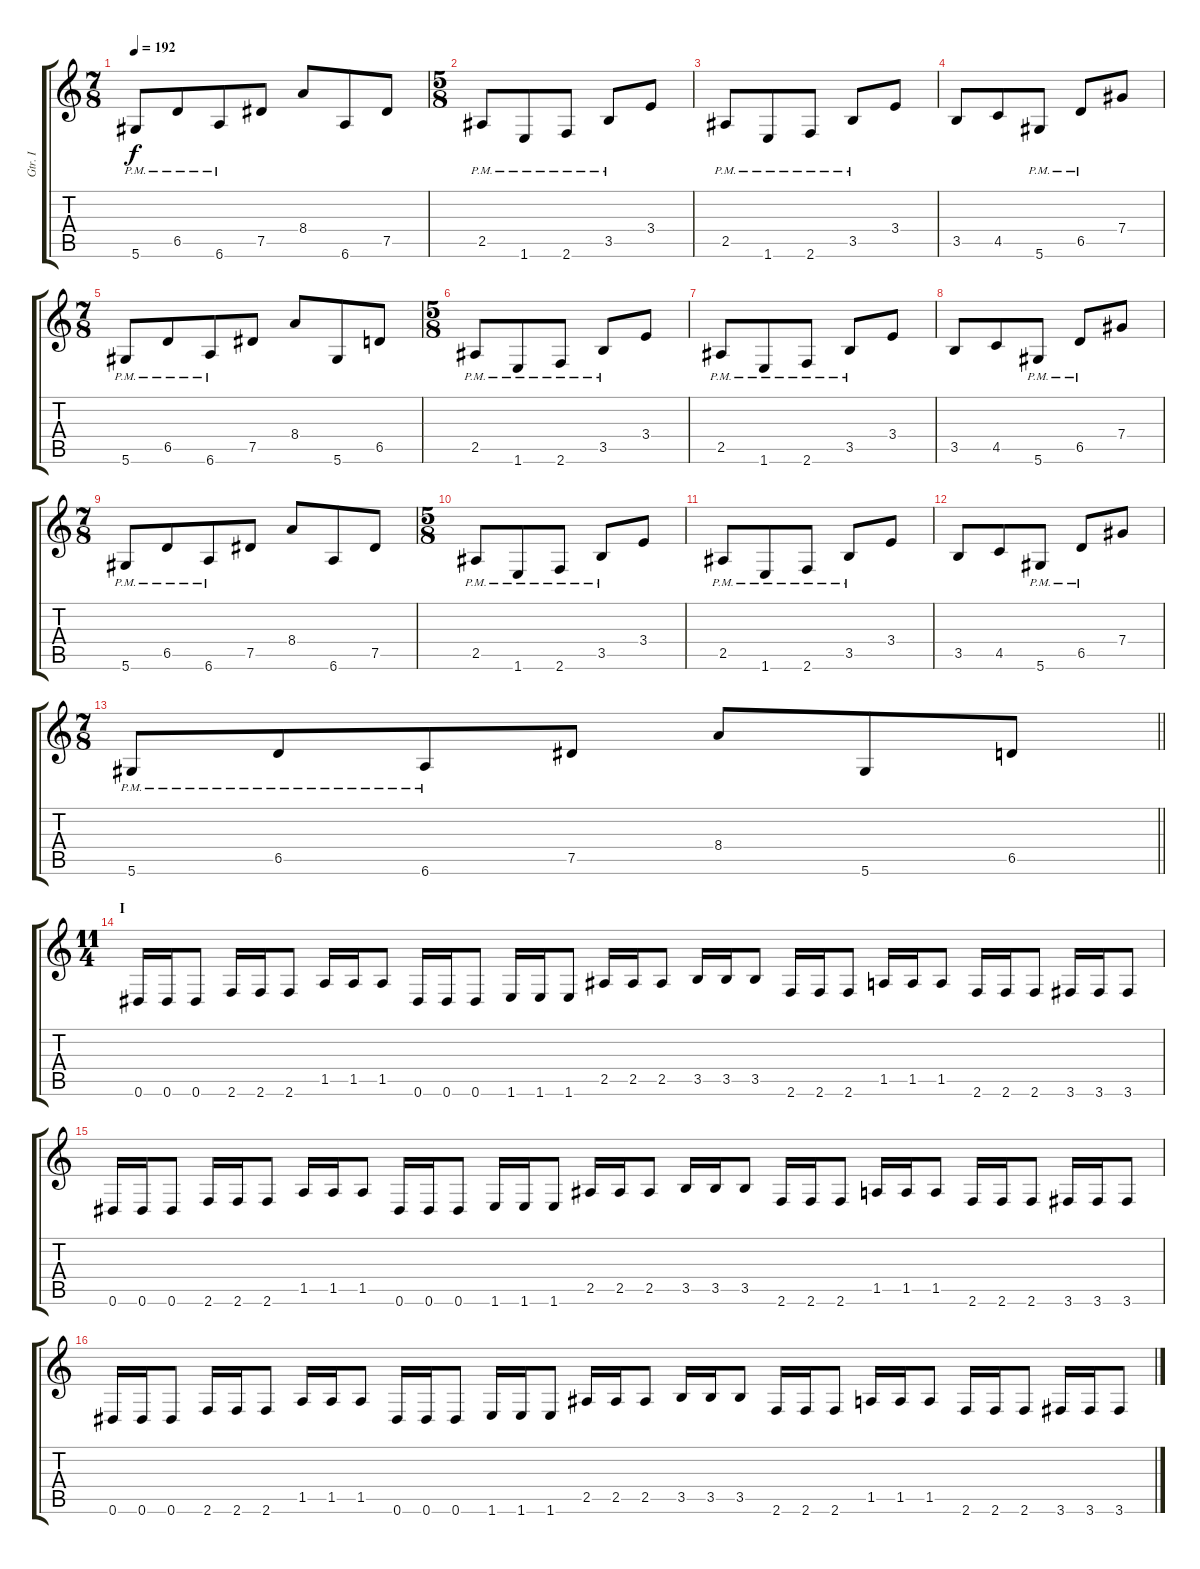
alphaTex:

\track ("Gtr. I" "Gtr. I") {instrument distortionguitar}
\staff {score tabs}
\tuning (Eb4 Bb3 Gb3 Db3 Ab2 Eb2) {hide}
\ts (7 8)
\tempo 192
\clef g2
\ks c
5.6{pm}.8{dy f} 6.5{pm}.8 6.6{pm}.8 7.5.8 8.4.8 6.6.8 7.5.8 |
\ts (5 8)
2.5{pm}.8 1.6{pm}.8 2.6{pm}.8 3.5{pm}.8 3.4.8 |
2.5{pm}.8 1.6{pm}.8 2.6{pm}.8 3.5{pm}.8 3.4.8 |
3.5.8 4.5.8 5.6{pm}.8 6.5{pm}.8 7.4.8 |
\ts (7 8)
5.6{pm}.8 6.5{pm}.8 6.6{pm}.8 7.5.8 8.4.8 5.6.8 6.5.8 |
\ts (5 8)
2.5{pm}.8 1.6{pm}.8 2.6{pm}.8 3.5{pm}.8 3.4.8 |
2.5{pm}.8 1.6{pm}.8 2.6{pm}.8 3.5{pm}.8 3.4.8 |
3.5.8 4.5.8 5.6{pm}.8 6.5{pm}.8 7.4.8 |
\ts (7 8)
5.6{pm}.8 6.5{pm}.8 6.6{pm}.8 7.5.8 8.4.8 6.6.8 7.5.8 |
\ts (5 8)
2.5{pm}.8 1.6{pm}.8 2.6{pm}.8 3.5{pm}.8 3.4.8 |
2.5{pm}.8 1.6{pm}.8 2.6{pm}.8 3.5{pm}.8 3.4.8 |
3.5.8 4.5.8 5.6{pm}.8 6.5{pm}.8 7.4.8 |
\ts (7 8)
\barLineRight lightlight
5.6{pm}.8 6.5{pm}.8 6.6{pm}.8 7.5.8 8.4.8 5.6.8 6.5.8 |
\ts (11 4)
\section ("" "I")
0.6.16 0.6.16 0.6.8 2.6.16 2.6.16 2.6.8 1.5.16 1.5.16 1.5.8 0.6.16 0.6.16 0.6.8 1.6.16 1.6.16 1.6.8 2.5.16 2.5.16 2.5.8 3.5.16 3.5.16 3.5.8 2.6.16 2.6.16 2.6.8 1.5.16 1.5.16 1.5.8 2.6.16 2.6.16 2.6.8 3.6.16 3.6.16 3.6.8 |
0.6.16 0.6.16 0.6.8 2.6.16 2.6.16 2.6.8 1.5.16 1.5.16 1.5.8 0.6.16 0.6.16 0.6.8 1.6.16 1.6.16 1.6.8 2.5.16 2.5.16 2.5.8 3.5.16 3.5.16 3.5.8 2.6.16 2.6.16 2.6.8 1.5.16 1.5.16 1.5.8 2.6.16 2.6.16 2.6.8 3.6.16 3.6.16 3.6.8 |
0.6.16 0.6.16 0.6.8 2.6.16 2.6.16 2.6.8 1.5.16 1.5.16 1.5.8 0.6.16 0.6.16 0.6.8 1.6.16 1.6.16 1.6.8 2.5.16 2.5.16 2.5.8 3.5.16 3.5.16 3.5.8 2.6.16 2.6.16 2.6.8 1.5.16 1.5.16 1.5.8 2.6.16 2.6.16 2.6.8 3.6.16 3.6.16 3.6.8
